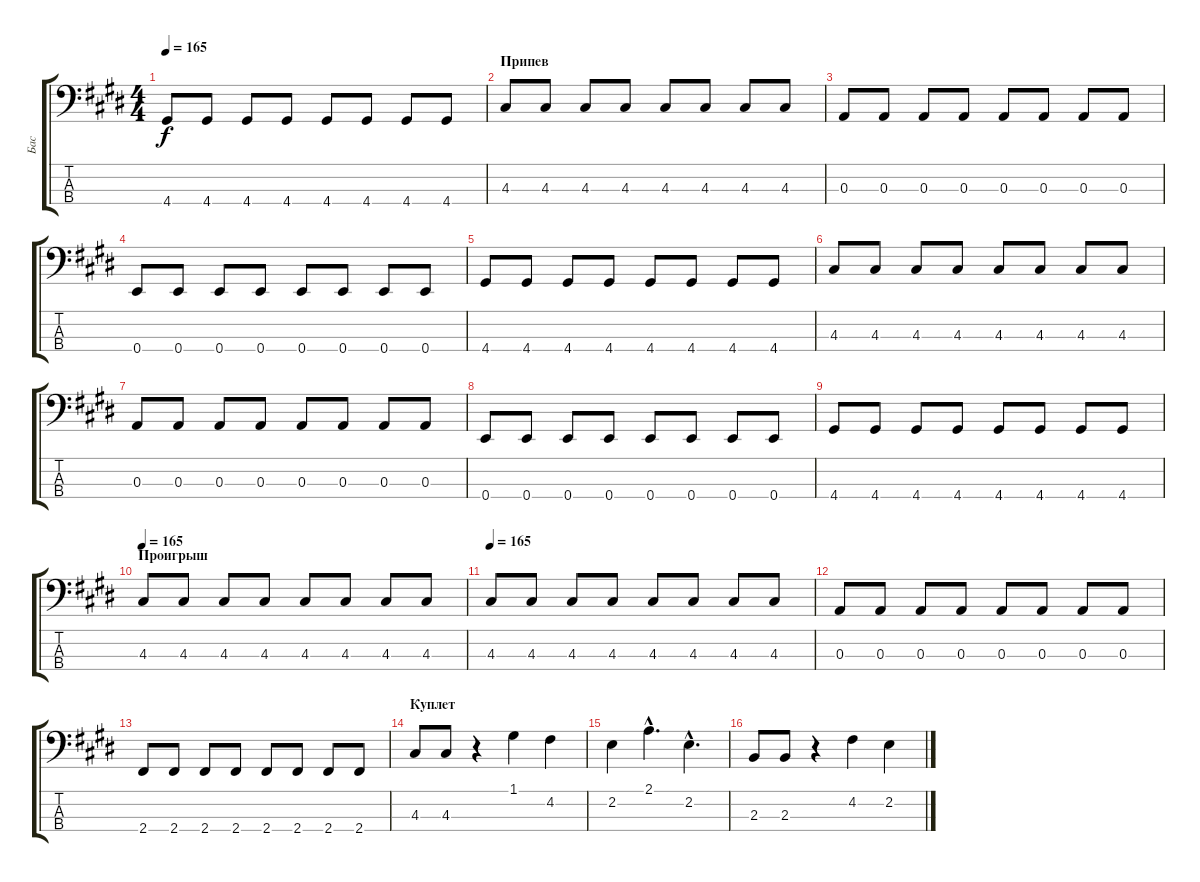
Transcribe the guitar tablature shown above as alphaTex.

\track ("Бас" "Бас") {instrument electricbassfinger}
\staff {score tabs}
\tuning (G2 D2 A1 E1) {hide}
\ts (4 4)
\tempo 165
\clef f4
\ks e
4.4.8{dy f} 4.4.8 4.4.8 4.4.8 4.4.8 4.4.8 4.4.8 4.4.8 |
\section ("" "Припев")
4.3.8 4.3.8 4.3.8 4.3.8 4.3.8 4.3.8 4.3.8 4.3.8 |
0.3.8 0.3.8 0.3.8 0.3.8 0.3.8 0.3.8 0.3.8 0.3.8 |
0.4.8 0.4.8 0.4.8 0.4.8 0.4.8 0.4.8 0.4.8 0.4.8 |
4.4.8 4.4.8 4.4.8 4.4.8 4.4.8 4.4.8 4.4.8 4.4.8 |
4.3.8 4.3.8 4.3.8 4.3.8 4.3.8 4.3.8 4.3.8 4.3.8 |
0.3.8 0.3.8 0.3.8 0.3.8 0.3.8 0.3.8 0.3.8 0.3.8 |
0.4.8 0.4.8 0.4.8 0.4.8 0.4.8 0.4.8 0.4.8 0.4.8 |
4.4.8 4.4.8 4.4.8 4.4.8 4.4.8 4.4.8 4.4.8 4.4.8 |
\section ("" "Проигрыш")
\tempo 165
4.3.8 4.3.8 4.3.8 4.3.8 4.3.8 4.3.8 4.3.8 4.3.8 |
\tempo 165
4.3.8 4.3.8 4.3.8 4.3.8 4.3.8 4.3.8 4.3.8 4.3.8 |
0.3.8 0.3.8 0.3.8 0.3.8 0.3.8 0.3.8 0.3.8 0.3.8 |
2.4.8 2.4.8 2.4.8 2.4.8 2.4.8 2.4.8 2.4.8 2.4.8 |
\section ("" "Куплет")
4.3.8 4.3.8 r.4 1.1.4 4.2.4 |
2.2.4 2.1{hac}.4{d} 2.2{hac}.4{d} |
2.3.8 2.3.8 r.4 4.2.4 2.2.4
